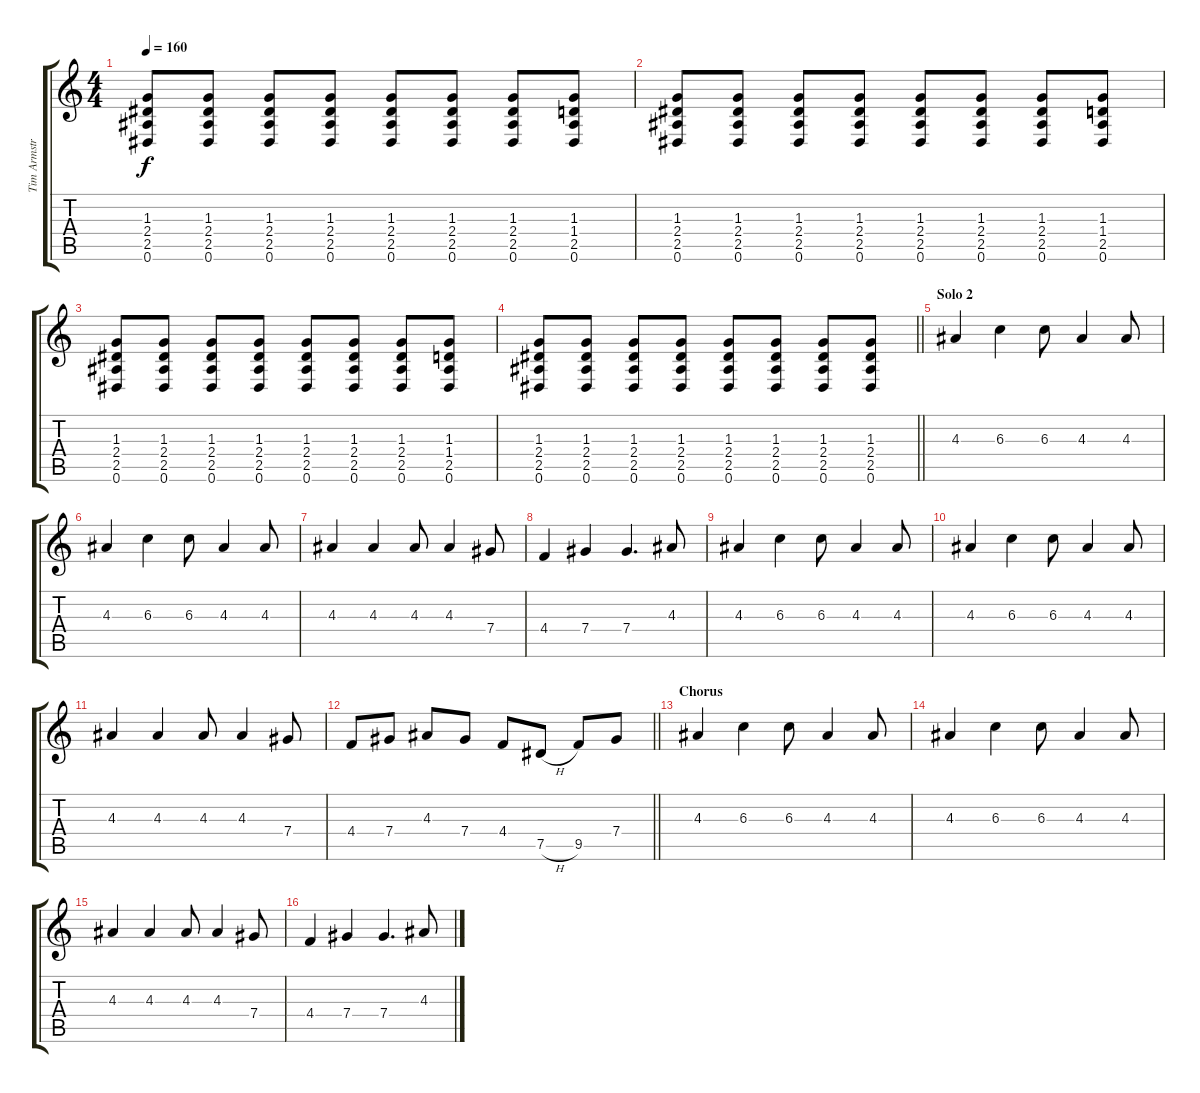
\track ("Tim Armstrong" "Tim Armstr") {instrument distortionguitar}
\staff {score tabs}
\tuning (Eb4 Bb3 Gb3 Db3 Ab2 Eb2) {hide}
\ts (4 4)
\tempo 160
\clef g2
\ks c
(1.3 2.4 2.5 0.6).8{dy f} (1.3 2.4 2.5 0.6).8 (1.3 2.4 2.5 0.6).8 (1.3 2.4 2.5 0.6).8 (1.3 2.4 2.5 0.6).8 (1.3 2.4 2.5 0.6).8 (1.3 2.4 2.5 0.6).8 (1.3 1.4 2.5 0.6).8 |
(1.3 2.4 2.5 0.6).8 (1.3 2.4 2.5 0.6).8 (1.3 2.4 2.5 0.6).8 (1.3 2.4 2.5 0.6).8 (1.3 2.4 2.5 0.6).8 (1.3 2.4 2.5 0.6).8 (1.3 2.4 2.5 0.6).8 (1.3 1.4 2.5 0.6).8 |
(1.3 2.4 2.5 0.6).8 (1.3 2.4 2.5 0.6).8 (1.3 2.4 2.5 0.6).8 (1.3 2.4 2.5 0.6).8 (1.3 2.4 2.5 0.6).8 (1.3 2.4 2.5 0.6).8 (1.3 2.4 2.5 0.6).8 (1.3 1.4 2.5 0.6).8 |
\barLineRight lightlight
(1.3 2.4 2.5 0.6).8 (1.3 2.4 2.5 0.6).8 (1.3 2.4 2.5 0.6).8 (1.3 2.4 2.5 0.6).8 (1.3 2.4 2.5 0.6).8 (1.3 2.4 2.5 0.6).8 (1.3 2.4 2.5 0.6).8 (1.3 2.4 2.5 0.6).8 |
\section ("" "Solo 2")
4.3.4 6.3.4 6.3.8 4.3.4 4.3.8 |
4.3.4 6.3.4 6.3.8 4.3.4 4.3.8 |
4.3.4 4.3.4 4.3.8 4.3.4 7.4.8 |
4.4.4 7.4.4 7.4.4{d} 4.3.8 |
4.3.4 6.3.4 6.3.8 4.3.4 4.3.8 |
4.3.4 6.3.4 6.3.8 4.3.4 4.3.8 |
4.3.4 4.3.4 4.3.8 4.3.4 7.4.8 |
\barLineRight lightlight
4.4.8 7.4.8 4.3.8 7.4.8 4.4.8 7.5{h}.8 9.5.8 7.4.8 |
\section ("" "Chorus")
4.3.4{volume 8} 6.3.4 6.3.8 4.3.4 4.3.8 |
4.3.4 6.3.4 6.3.8 4.3.4 4.3.8 |
4.3.4 4.3.4 4.3.8 4.3.4 7.4.8 |
4.4.4 7.4.4 7.4.4{d} 4.3.8
